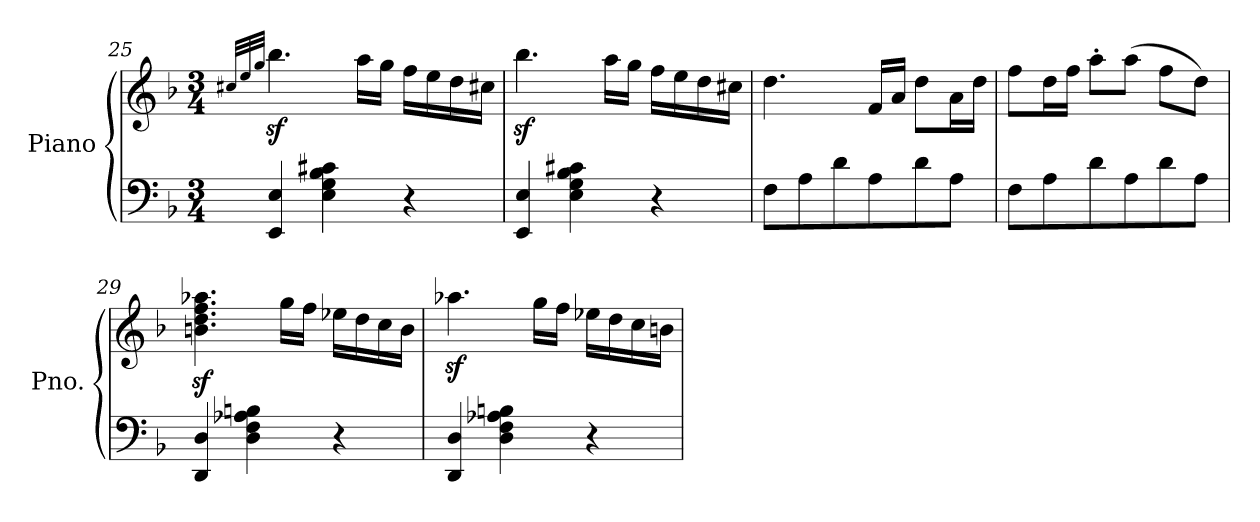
**kern	**kern
*part1	*part1
*staff2	*staff1
*I"Piano	*
*I'Pno.	*
*clefF4	*clefG2
*k[b-]	*k[b-]
*M3/4	*M3/4
=25	=25
.	32qcc#X!/LLL
.	32qee!/
.	32qgg!/JJJ
4EE/ 4E/	4.bb-z<\
4E\ 4G\ 4B-\ 4c#X\	.
.	16aa\LL
.	16gg\JJ
4r	16ff\LL
.	16ee\
.	16dd\
.	16cc#\JJ
=26	=26
4EE/ 4E/	4.bb-z<\
4E\ 4G\ 4B-\ 4c#X\	.
.	16aa\LL
.	16gg\JJ
4r	16ff\LL
.	16ee\
.	16dd\
.	16cc#X\JJ
!!LO:LB:g=z
=27	=27
8F\L	4.dd\
8A\	.
8d\	.
8A\	16f/LL
.	16a/JJ
8d\	8dd\L
8A\J	16a\L
.	16dd\JJ
=28	=28
8F\L	8ff\L
8A\	16dd\L
.	16ff\JJ
8d\	8aa'\L
8A\	(>8aa\J
8d\	8ff\L
8A\J	8dd\J)
=29	=29
4DD/ 4D/	4.bn\z< 4.dd\z< 4.ff\z< 4.aa-X\z<
4D\ 4F\ 4A-X\ 4Bn\	.
.	16gg\LL
.	16ff\JJ
4r	16ee-X\LL
.	16dd\
.	16cc\
.	16b\JJ
=30	=30
4DD/ 4D/	4.aa-Xz<\
4D\ 4F\ 4A-X\ 4Bn\	.
.	16gg\LL
.	16ff\JJ
4r	16ee-X\LL
.	16dd\
.	16cc\
.	16bn\JJ
=	=
*-	*-
